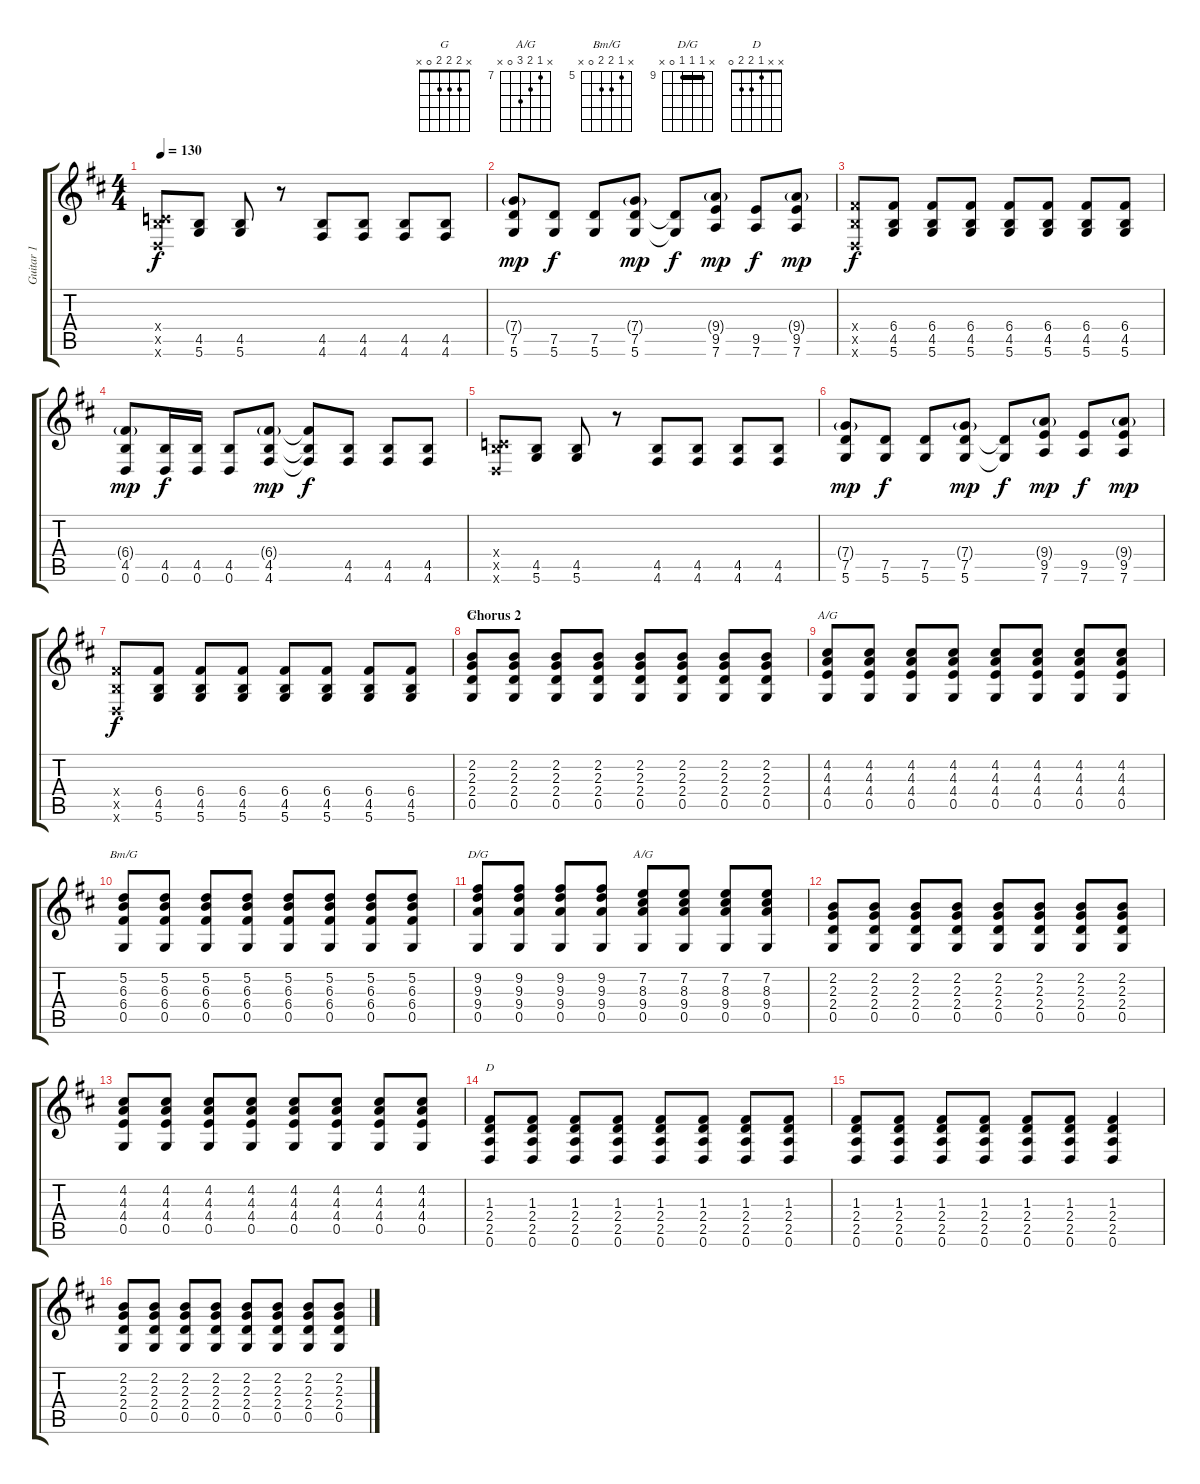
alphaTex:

\track ("Guitar 1" "Guitar 1") {instrument electricguitarclean}
\staff {score tabs}
\tuning (D4 A3 F3 C3 G2 D2) {hide}
\chord ("G" x 2 2 2 0 x)
\chord ("A/G" x 4 4 4 0 x)
\chord ("Bm/G" x 5 6 6 0 x) {firstfret 5}
\chord ("D/G" x 9 9 9 0 x) {firstfret 9 barre 9}
\chord ("A/G" x 7 8 9 0 x) {firstfret 7}
\chord ("D" x x 1 2 2 0)
\ts (4 4)
\tempo 130
\clef g2
\ks d
(0.4{x} 4.5{x} 0.6{x}).8{dy f} (4.5 5.6).8 (4.5 5.6).8 r.8 (4.5 4.6).8 (4.5 4.6).8 (4.5 4.6).8 (4.5 4.6).8 |
(7.4{g} 7.5 5.6).8{dy mp} (7.5 5.6).8{dy f} (7.5 5.6).8 (7.4{g} 7.5 5.6).8{dy mp} (7.5{t} 5.6{t}).8{dy f} (9.4{g} 9.5 7.6).8{dy mp} (9.5 7.6).8{dy f} (9.4{g} 9.5 7.6).8{dy mp} |
(6.4{x} 4.5{x} 0.6{x}).8{dy f} (6.4 4.5 5.6).8 (6.4 4.5 5.6).8 (6.4 4.5 5.6).8 (6.4 4.5 5.6).8 (6.4 4.5 5.6).8 (6.4 4.5 5.6).8 (6.4 4.5 5.6).8 |
(6.4{g} 4.5 0.6).8{dy mp} (4.5 0.6).16{dy f} (4.5 0.6).16 (4.5 0.6).8 (6.4{g} 4.5 4.6).8{dy mp} (6.4{t} 4.5{t} 4.6{t}).8{dy f} (4.5 4.6).8 (4.5 4.6).8 (4.5 4.6).8 |
(0.4{x} 4.5{x} 0.6{x}).8 (4.5 5.6).8 (4.5 5.6).8 r.8 (4.5 4.6).8 (4.5 4.6).8 (4.5 4.6).8 (4.5 4.6).8 |
(7.4{g} 7.5 5.6).8{dy mp} (7.5 5.6).8{dy f} (7.5 5.6).8 (7.4{g} 7.5 5.6).8{dy mp} (7.5{t} 5.6{t}).8{dy f} (9.4{g} 9.5 7.6).8{dy mp} (9.5 7.6).8{dy f} (9.4{g} 9.5 7.6).8{dy mp} |
(6.4{x} 4.5{x} 0.6{x}).8{dy f} (6.4 4.5 5.6).8 (6.4 4.5 5.6).8 (6.4 4.5 5.6).8 (6.4 4.5 5.6).8 (6.4 4.5 5.6).8 (6.4 4.5 5.6).8 (6.4 4.5 5.6).8 |
\section ("" "Chorus 2")
(2.2 2.3 2.4 0.5).8{ch "G"} (2.2 2.3 2.4 0.5).8 (2.2 2.3 2.4 0.5).8 (2.2 2.3 2.4 0.5).8 (2.2 2.3 2.4 0.5).8 (2.2 2.3 2.4 0.5).8 (2.2 2.3 2.4 0.5).8 (2.2 2.3 2.4 0.5).8 |
(4.2 4.3 4.4 0.5).8{ch "A/G"} (4.2 4.3 4.4 0.5).8 (4.2 4.3 4.4 0.5).8 (4.2 4.3 4.4 0.5).8 (4.2 4.3 4.4 0.5).8 (4.2 4.3 4.4 0.5).8 (4.2 4.3 4.4 0.5).8 (4.2 4.3 4.4 0.5).8 |
(5.2 6.3 6.4 0.5).8{ch "Bm/G"} (5.2 6.3 6.4 0.5).8 (5.2 6.3 6.4 0.5).8 (5.2 6.3 6.4 0.5).8 (5.2 6.3 6.4 0.5).8 (5.2 6.3 6.4 0.5).8 (5.2 6.3 6.4 0.5).8 (5.2 6.3 6.4 0.5).8 |
(9.2 9.3 9.4 0.5).8{ch "D/G"} (9.2 9.3 9.4 0.5).8 (9.2 9.3 9.4 0.5).8 (9.2 9.3 9.4 0.5).8 (7.2 8.3 9.4 0.5).8{ch "A/G"} (7.2 8.3 9.4 0.5).8 (7.2 8.3 9.4 0.5).8 (7.2 8.3 9.4 0.5).8 |
(2.2 2.3 2.4 0.5).8 (2.2 2.3 2.4 0.5).8 (2.2 2.3 2.4 0.5).8 (2.2 2.3 2.4 0.5).8 (2.2 2.3 2.4 0.5).8 (2.2 2.3 2.4 0.5).8 (2.2 2.3 2.4 0.5).8 (2.2 2.3 2.4 0.5).8 |
(4.2 4.3 4.4 0.5).8 (4.2 4.3 4.4 0.5).8 (4.2 4.3 4.4 0.5).8 (4.2 4.3 4.4 0.5).8 (4.2 4.3 4.4 0.5).8 (4.2 4.3 4.4 0.5).8 (4.2 4.3 4.4 0.5).8 (4.2 4.3 4.4 0.5).8 |
(1.3 2.4 2.5 0.6).8{ch "D"} (1.3 2.4 2.5 0.6).8 (1.3 2.4 2.5 0.6).8 (1.3 2.4 2.5 0.6).8 (1.3 2.4 2.5 0.6).8 (1.3 2.4 2.5 0.6).8 (1.3 2.4 2.5 0.6).8 (1.3 2.4 2.5 0.6).8 |
(1.3 2.4 2.5 0.6).8 (1.3 2.4 2.5 0.6).8 (1.3 2.4 2.5 0.6).8 (1.3 2.4 2.5 0.6).8 (1.3 2.4 2.5 0.6).8 (1.3 2.4 2.5 0.6).8 (1.3 2.4 2.5 0.6).4 |
(2.2 2.3 2.4 0.5).8 (2.2 2.3 2.4 0.5).8 (2.2 2.3 2.4 0.5).8 (2.2 2.3 2.4 0.5).8 (2.2 2.3 2.4 0.5).8 (2.2 2.3 2.4 0.5).8 (2.2 2.3 2.4 0.5).8 (2.2 2.3 2.4 0.5).8
